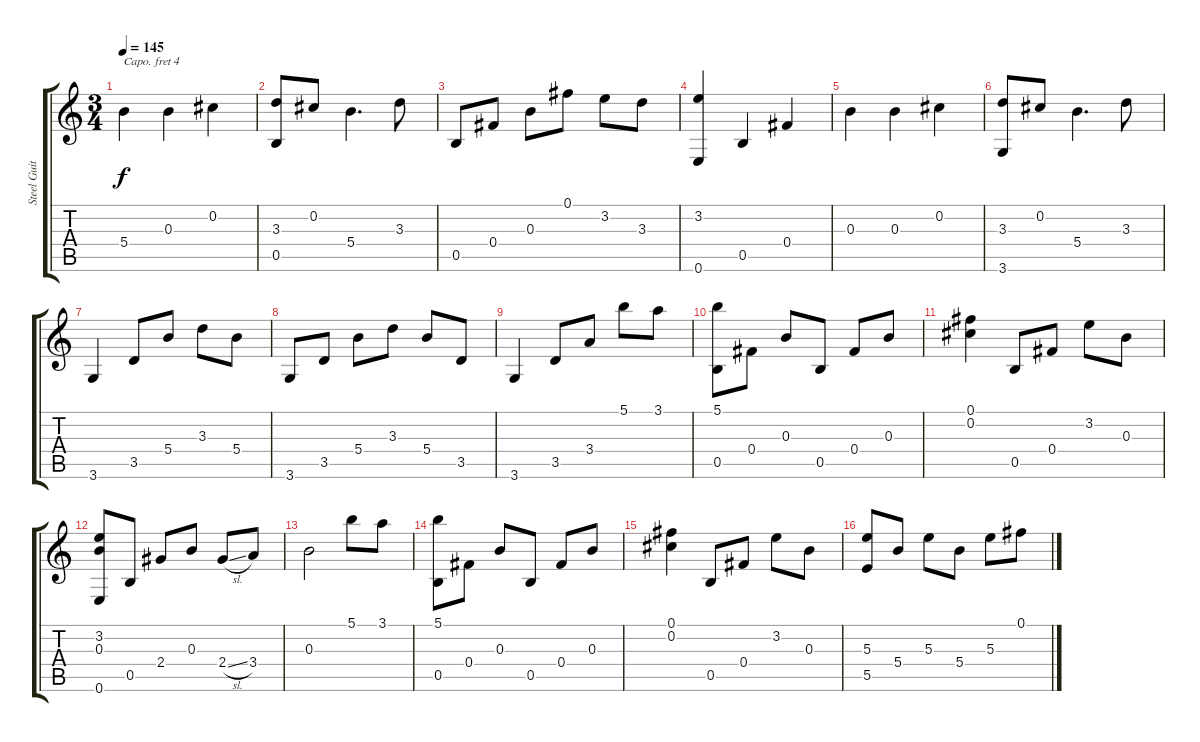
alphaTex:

\track ("Steel Guitar" "Steel Guit") {instrument acousticguitarsteel}
\staff {score tabs}
\capo 4
\tuning (D4 A3 G3 D3 G2 C2) {hide}
\ts (3 4)
\tempo 145
\clef g2
\ks c
5.4.4{dy f} 0.3.4 0.2.4 |
(3.3 0.5).8 0.2.8 5.4.4{d} 3.3.8 |
0.5.8 0.4.8 0.3.8 0.1.8 3.2.8 3.3.8 |
(3.2 0.6).4 0.5.4 0.4.4 |
0.3.4 0.3.4 0.2.4 |
(3.3 3.6).8 0.2.8 5.4.4{d} 3.3.8 |
3.6.4 3.5.8 5.4.8 3.3.8 5.4.8 |
3.6.8 3.5.8 5.4.8 3.3.8 5.4.8 3.5.8 |
3.6.4 3.5.8 3.4.8 5.1.8 3.1.8 |
(5.1 0.5).8 0.4.8 0.3.8 0.5.8 0.4.8 0.3.8 |
(0.1 0.2).4 0.5.8 0.4.8 3.2.8 0.3.8 |
(3.2 0.3 0.6).8 0.5.8 2.4.8 0.3.8 2.4{sl}.8 3.4.8 |
0.3.2 5.1.8 3.1.8 |
(5.1 0.5).8 0.4.8 0.3.8 0.5.8 0.4.8 0.3.8 |
(0.1 0.2).4 0.5.8 0.4.8 3.2.8 0.3.8 |
(5.3 5.5).8 5.4.8 5.3.8 5.4.8 5.3.8 0.1.8
